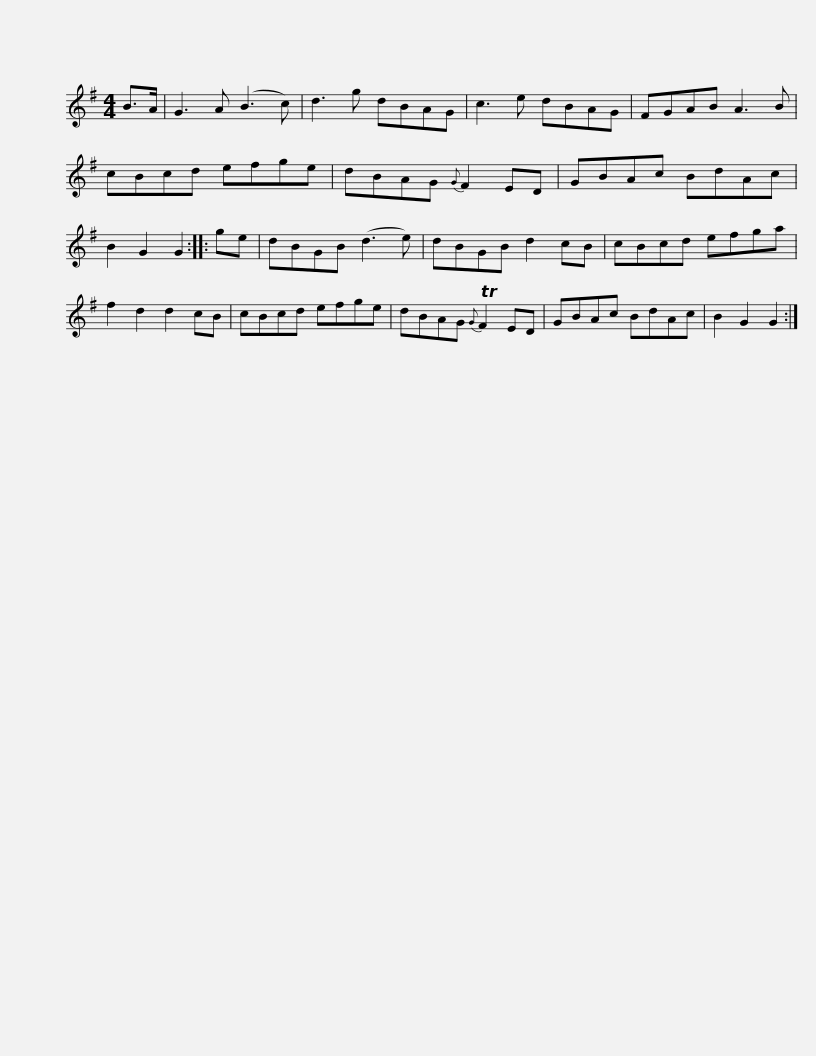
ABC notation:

X:1
L:1/8
M:4/4
I:linebreak $
K:G
V:1 treble
V:1
 B>A | G3 A (B3 c) | d3 g dBAG | c3 e dBAG | FGAB A3 B | %5
 cBcd efge | dBAG{G} F2 ED |$ GBAc BdAc | B2 G2 G2 :: ge | %10
 dBGB (d3 e) | dBGB d2 cB | cBcd efga | f2 d2 d2 cB |$ cBcd efge | %15
 dBAG{G} TF2 ED | GBAc BdAc | B2 G2 G2 :| %18
